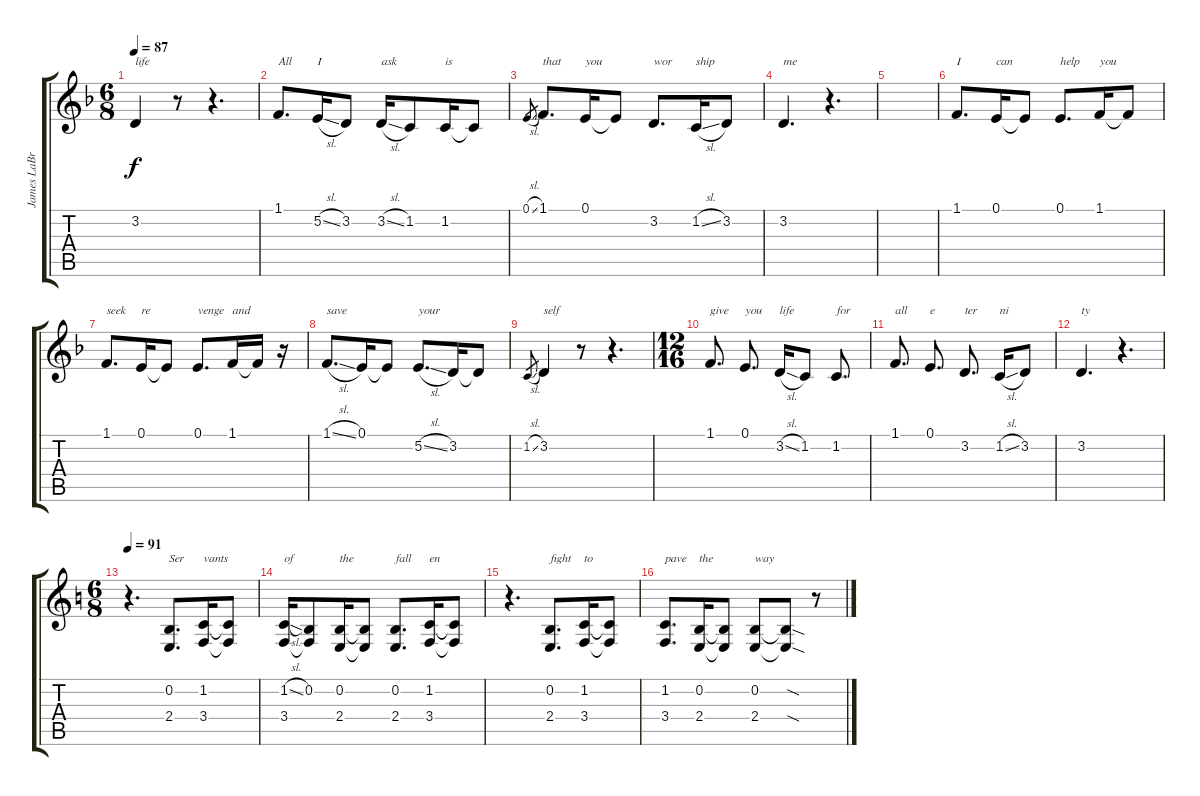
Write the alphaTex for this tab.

\track ("James LaBrie - Vocals" "James LaBr") {instrument bassoon}
\staff {score tabs}
\tuning (E4 B3 G3 D3 A2 D2) {hide}
\ts (6 8)
\tempo 87
\clef g2
\ks dminor
3.2.4{txt "life" dy f} r.8 r.4{d} |
1.1.8{d txt "All"} 5.2{sl}.16{txt "I"} 3.2.8 3.2{sl}.16{txt "ask"} 1.2.8 1.2.16{txt "is"} 1.2{t}.8 |
0.1{sl}.8{gr} 1.1.8{d txt "that"} 0.1.16{txt "you"} 0.1{t}.8 3.2.8{d txt "wor"} 1.2{sl}.16{txt "ship"} 3.2.8 |
3.2.4{d txt "me"} r.4{d} |
|
1.1.8{d txt "I"} 0.1.16{txt "can"} 0.1{t}.8 0.1.8{d txt "help"} 1.1.16{txt "you"} 1.1{t}.8 |
1.1.8{d txt "seek"} 0.1.16{txt "re"} 0.1{t}.8 0.1.8{d txt "venge"} 1.1.16{txt "and"} 1.1{t}.16 r.16 |
1.1{sl}.8{d txt "save"} 0.1.16 0.1{t}.8 5.2{sl}.8{d txt "your"} 3.2.16 3.2{t}.8 |
1.2{sl}.8{gr} 3.2.4{txt "self"} r.8 r.4{d} |
\ts (12 16)
1.1.8{d txt "give"} 0.1.8{d txt "you"} 3.2{sl}.16{txt "life"} 1.2.8 1.2.8{d txt "for"} |
1.1.8{d txt "all"} 0.1.8{d txt "e"} 3.2.8{d txt "ter"} 1.2{sl}.16{txt "ni"} 3.2.8 |
3.2.4{d txt "ty"} r.4{d} |
\ts (6 8)
\tempo 91
\ks aminor
r.4{d} (0.2 2.4).8{d txt "Ser"} (1.2 3.4).16{txt "vants"} (1.2{t} 3.4{t}).8 |
(1.2{sl} 3.4).16{txt "of"} (0.2 3.4{t}).8 (0.2 2.4).16{txt "the"} (0.2{t} 2.4{t}).8 (0.2 2.4).8{d txt "fall"} (1.2 3.4).16{txt "en"} (1.2{t} 3.4{t}).8 |
r.4{d} (0.2 2.4).8{d txt "fight"} (1.2 3.4).16{txt "to"} (1.2{t} 3.4{t}).8 |
(1.2 3.4).8{d txt "pave"} (0.2 2.4).16{txt "the"} (0.2{t} 2.4{t}).8 (0.2 2.4).8{txt "way"} (0.2{sod t} 2.4{sod t}).8 r.8
